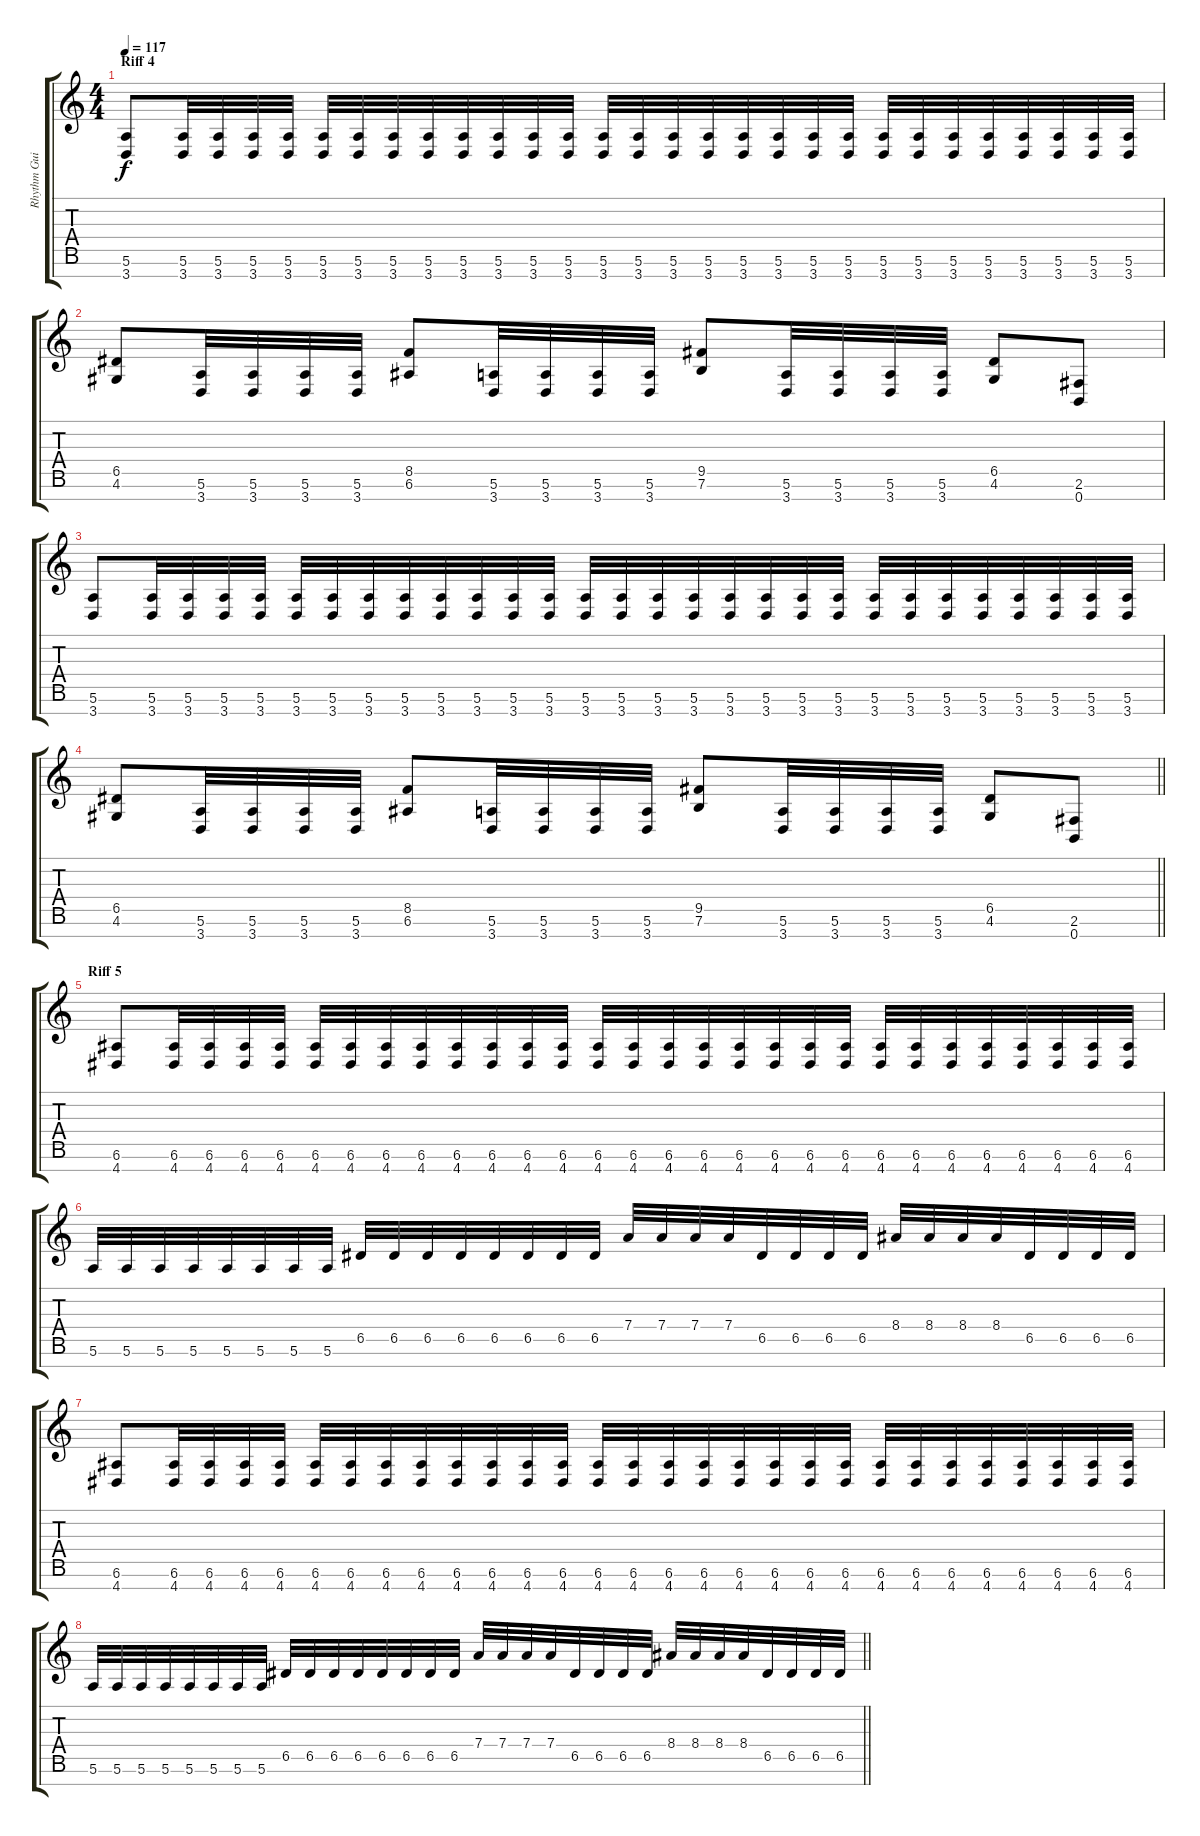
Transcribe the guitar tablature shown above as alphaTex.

\track ("Rhythm Guitar 2" "Rhythm Gui") {instrument overdrivenguitar}
\staff {score tabs}
\tuning (E4 B3 G3 D3 A2 E2 B1) {hide}
\ts (4 4)
\section ("" "Riff 4")
\tempo 117
\clef g2
\ks c
(5.6 3.7).8{dy f} (5.6 3.7).32 (5.6 3.7).32 (5.6 3.7).32 (5.6 3.7).32 (5.6 3.7).32 (5.6 3.7).32 (5.6 3.7).32 (5.6 3.7).32 (5.6 3.7).32 (5.6 3.7).32 (5.6 3.7).32 (5.6 3.7).32 (5.6 3.7).32 (5.6 3.7).32 (5.6 3.7).32 (5.6 3.7).32 (5.6 3.7).32 (5.6 3.7).32 (5.6 3.7).32 (5.6 3.7).32 (5.6 3.7).32 (5.6 3.7).32 (5.6 3.7).32 (5.6 3.7).32 (5.6 3.7).32 (5.6 3.7).32 (5.6 3.7).32 (5.6 3.7).32 |
(6.5 4.6).8 (5.6 3.7).32 (5.6 3.7).32 (5.6 3.7).32 (5.6 3.7).32 (8.5 6.6).8 (5.6 3.7).32 (5.6 3.7).32 (5.6 3.7).32 (5.6 3.7).32 (9.5 7.6).8 (5.6 3.7).32 (5.6 3.7).32 (5.6 3.7).32 (5.6 3.7).32 (6.5 4.6).8 (2.6 0.7).8 |
(5.6 3.7).8 (5.6 3.7).32 (5.6 3.7).32 (5.6 3.7).32 (5.6 3.7).32 (5.6 3.7).32 (5.6 3.7).32 (5.6 3.7).32 (5.6 3.7).32 (5.6 3.7).32 (5.6 3.7).32 (5.6 3.7).32 (5.6 3.7).32 (5.6 3.7).32 (5.6 3.7).32 (5.6 3.7).32 (5.6 3.7).32 (5.6 3.7).32 (5.6 3.7).32 (5.6 3.7).32 (5.6 3.7).32 (5.6 3.7).32 (5.6 3.7).32 (5.6 3.7).32 (5.6 3.7).32 (5.6 3.7).32 (5.6 3.7).32 (5.6 3.7).32 (5.6 3.7).32 |
\barLineRight lightlight
(6.5 4.6).8 (5.6 3.7).32 (5.6 3.7).32 (5.6 3.7).32 (5.6 3.7).32 (8.5 6.6).8 (5.6 3.7).32 (5.6 3.7).32 (5.6 3.7).32 (5.6 3.7).32 (9.5 7.6).8 (5.6 3.7).32 (5.6 3.7).32 (5.6 3.7).32 (5.6 3.7).32 (6.5 4.6).8 (2.6 0.7).8 |
\section ("" "Riff 5")
(6.6 4.7).8 (6.6 4.7).32 (6.6 4.7).32 (6.6 4.7).32 (6.6 4.7).32 (6.6 4.7).32 (6.6 4.7).32 (6.6 4.7).32 (6.6 4.7).32 (6.6 4.7).32 (6.6 4.7).32 (6.6 4.7).32 (6.6 4.7).32 (6.6 4.7).32 (6.6 4.7).32 (6.6 4.7).32 (6.6 4.7).32 (6.6 4.7).32 (6.6 4.7).32 (6.6 4.7).32 (6.6 4.7).32 (6.6 4.7).32 (6.6 4.7).32 (6.6 4.7).32 (6.6 4.7).32 (6.6 4.7).32 (6.6 4.7).32 (6.6 4.7).32 (6.6 4.7).32 |
5.6.32 5.6.32 5.6.32 5.6.32 5.6.32 5.6.32 5.6.32 5.6.32 6.5.32 6.5.32 6.5.32 6.5.32 6.5.32 6.5.32 6.5.32 6.5.32 7.4.32 7.4.32 7.4.32 7.4.32 6.5.32 6.5.32 6.5.32 6.5.32 8.4.32 8.4.32 8.4.32 8.4.32 6.5.32 6.5.32 6.5.32 6.5.32 |
(6.6 4.7).8 (6.6 4.7).32 (6.6 4.7).32 (6.6 4.7).32 (6.6 4.7).32 (6.6 4.7).32 (6.6 4.7).32 (6.6 4.7).32 (6.6 4.7).32 (6.6 4.7).32 (6.6 4.7).32 (6.6 4.7).32 (6.6 4.7).32 (6.6 4.7).32 (6.6 4.7).32 (6.6 4.7).32 (6.6 4.7).32 (6.6 4.7).32 (6.6 4.7).32 (6.6 4.7).32 (6.6 4.7).32 (6.6 4.7).32 (6.6 4.7).32 (6.6 4.7).32 (6.6 4.7).32 (6.6 4.7).32 (6.6 4.7).32 (6.6 4.7).32 (6.6 4.7).32 |
\barLineRight lightlight
5.6.32 5.6.32 5.6.32 5.6.32 5.6.32 5.6.32 5.6.32 5.6.32 6.5.32 6.5.32 6.5.32 6.5.32 6.5.32 6.5.32 6.5.32 6.5.32 7.4.32 7.4.32 7.4.32 7.4.32 6.5.32 6.5.32 6.5.32 6.5.32 8.4.32 8.4.32 8.4.32 8.4.32 6.5.32 6.5.32 6.5.32 6.5.32
